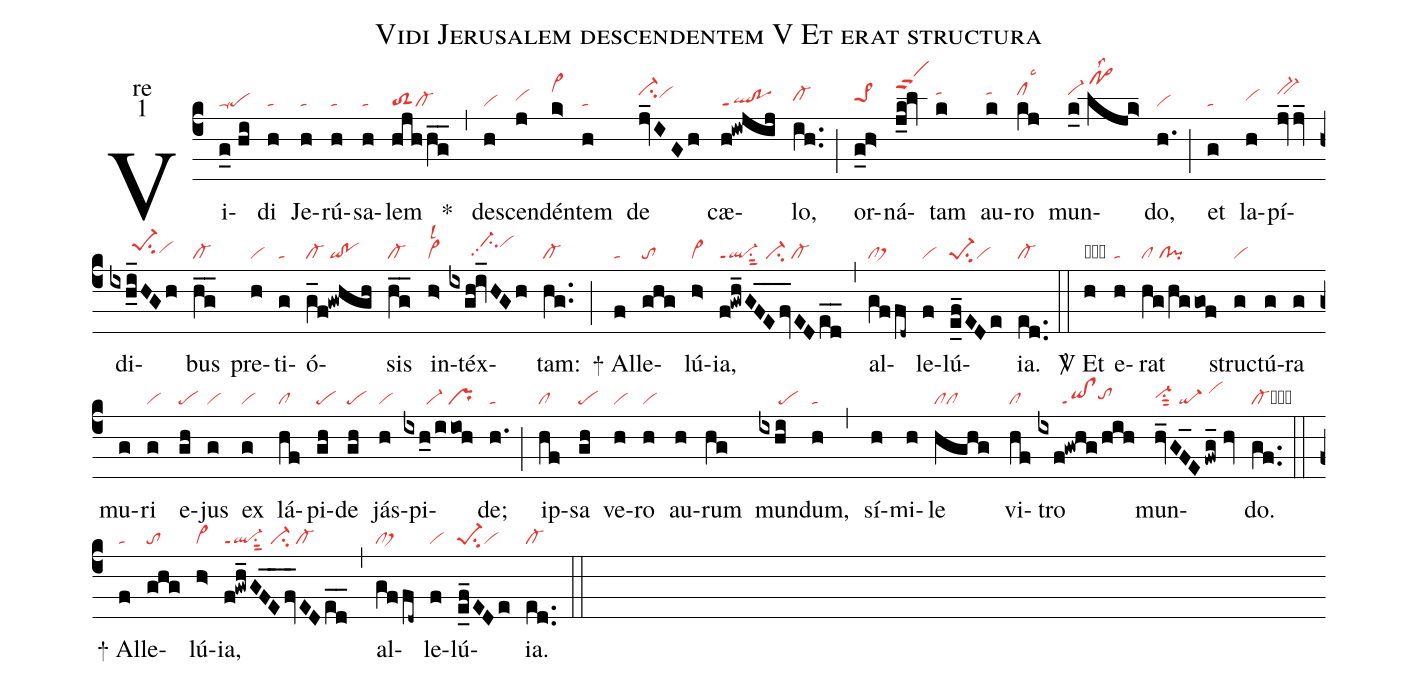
name:Vidi Jerusalem descendentem V Et erat structura;
office-part:re;
mode:1;
nabc-lines:1;
%%
(c4) Vi(g_0//hi|peppu1)di(h|ta) Je(h|ta)rú(h|ta)sa(h|ta)lem(hjh/hg__|toS2cl-) <sp>*</sp>(,)
des(h|vi)cen(j|vihh)dén(k>|vi>hk)tem(h|ta) de(jv_IGh|ci-hjvihi) cæ(h!iwjij|ql!poppt1)lo,(ih..|cl-hh) (;)
or(g_h>|pe>1hh)ná(j_k@lv|vihlppt2)tam(k|tahj) au(k|tahj)ro(kj|clhjlsc3) mun(k_0//ljk>|vi-hj/po>hnlss2)do,(h.|vi) (;)
et(g|ta) la(h|vihh)pí(jv_jv_|bv-hj)di(ixh_i_HGh|//////pe-1hisu2vihh)bus(hg__|cl-)
pre(h|vi)ti(g|ta)ó(g_f!gwhgh|cl-/qi!po)sis(hg__|cl-)
in(h>|vi>lsl2)téx(ixgh@iv_HGh|////////ci-hjpp2vihj)tam:(hg..|cl-) (;)

<sp>+</sp> Al(f|ta)le(ghg|to)lú(h>|vi>)ia,(f!gwh_GFE__fv_EDed__|ql-ppt1su1sut2/ci-/cl-) (,)
al(gf/fd~|clst>hh)le(f|vi)lú(e_f_EDe|pe-1su2vi)ia.(ed..|cl-) (::)

<sp>V/</sp> Et(h|obta) e(h|ta)rat(hg/hggof|cl/cl!pi) struc(g|vi)tú(g)ra(g) mu(g)ri(g|vi) e(gh|pe)jus(g|vi)
ex(g|vi) lá(hf|cl)pi(gh|pe)de(gh|pe) jás(h|vi)pi(ixh_0/iioh|//////vi-/pr)de;(h.|ta) (;)
ip(hf|cl)sa(gh|pe) ve(h|vi)ro(h|vi) au(h)rum(hg) mun(ixhi|/////pe)dum,(h|ta) (,)
sí(h)mi(h)le(hghg|clcl) vi(hf|cl)tro(ixf!gwhg/hih|//////qi!clppt1tohh)
mun(hv_GF_E/fwg_//hv|vi-hhsu1sut2/qi-/vihj)do.(gf..|cl-cb) (::)

<sp>+</sp> Al(f|ta)le(ghg|to)lú(h>|vi>)ia,(f!gwh_GFE__fv_EDed__|ql-ppt1su1sut2/ci-/cl-) (,)
al(gf/fd~|clst>hh)le(f|vi)lú(e_f_EDe|pe-1su2vi)ia.(ed..|cl-) (::)
